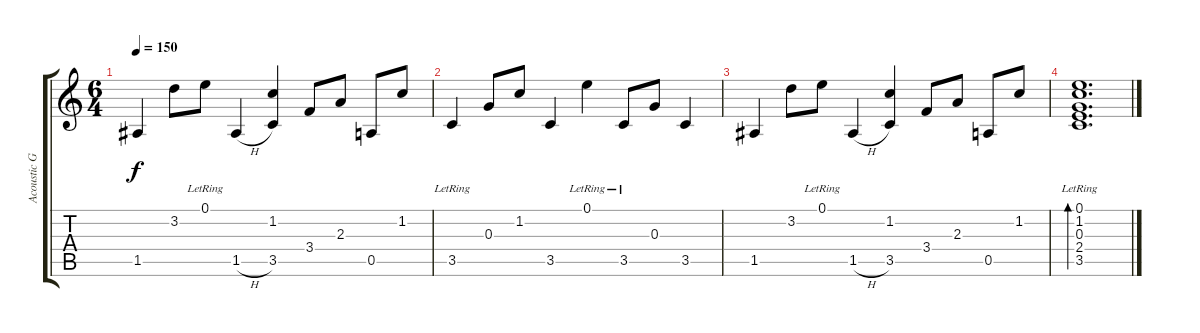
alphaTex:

\track ("Acoustic Guitar" "Acoustic G") {instrument acousticguitarsteel}
\staff {score tabs}
\tuning (E4 B3 G3 D3 A2 E2) {hide}
\ts (6 4)
\tempo 150
\clef g2
\ks c
1.5.4{dy f} 3.2.8 0.1{lr}.8 1.5{h}.4 (1.2 3.5).4 3.4.8 2.3.8 0.5.8 1.2.8 |
3.5{lr}.4 0.3.8 1.2.8 3.5.4 0.1{lr}.4 3.5{lr}.8 0.3.8 3.5.4 |
1.5.4 3.2.8 0.1{lr}.8 1.5{h}.4 (1.2 3.5).4 3.4.8 2.3.8 0.5.8 1.2.8 |
(0.1 1.2 0.3 2.4 3.5{lr}).1{d bd 60}
